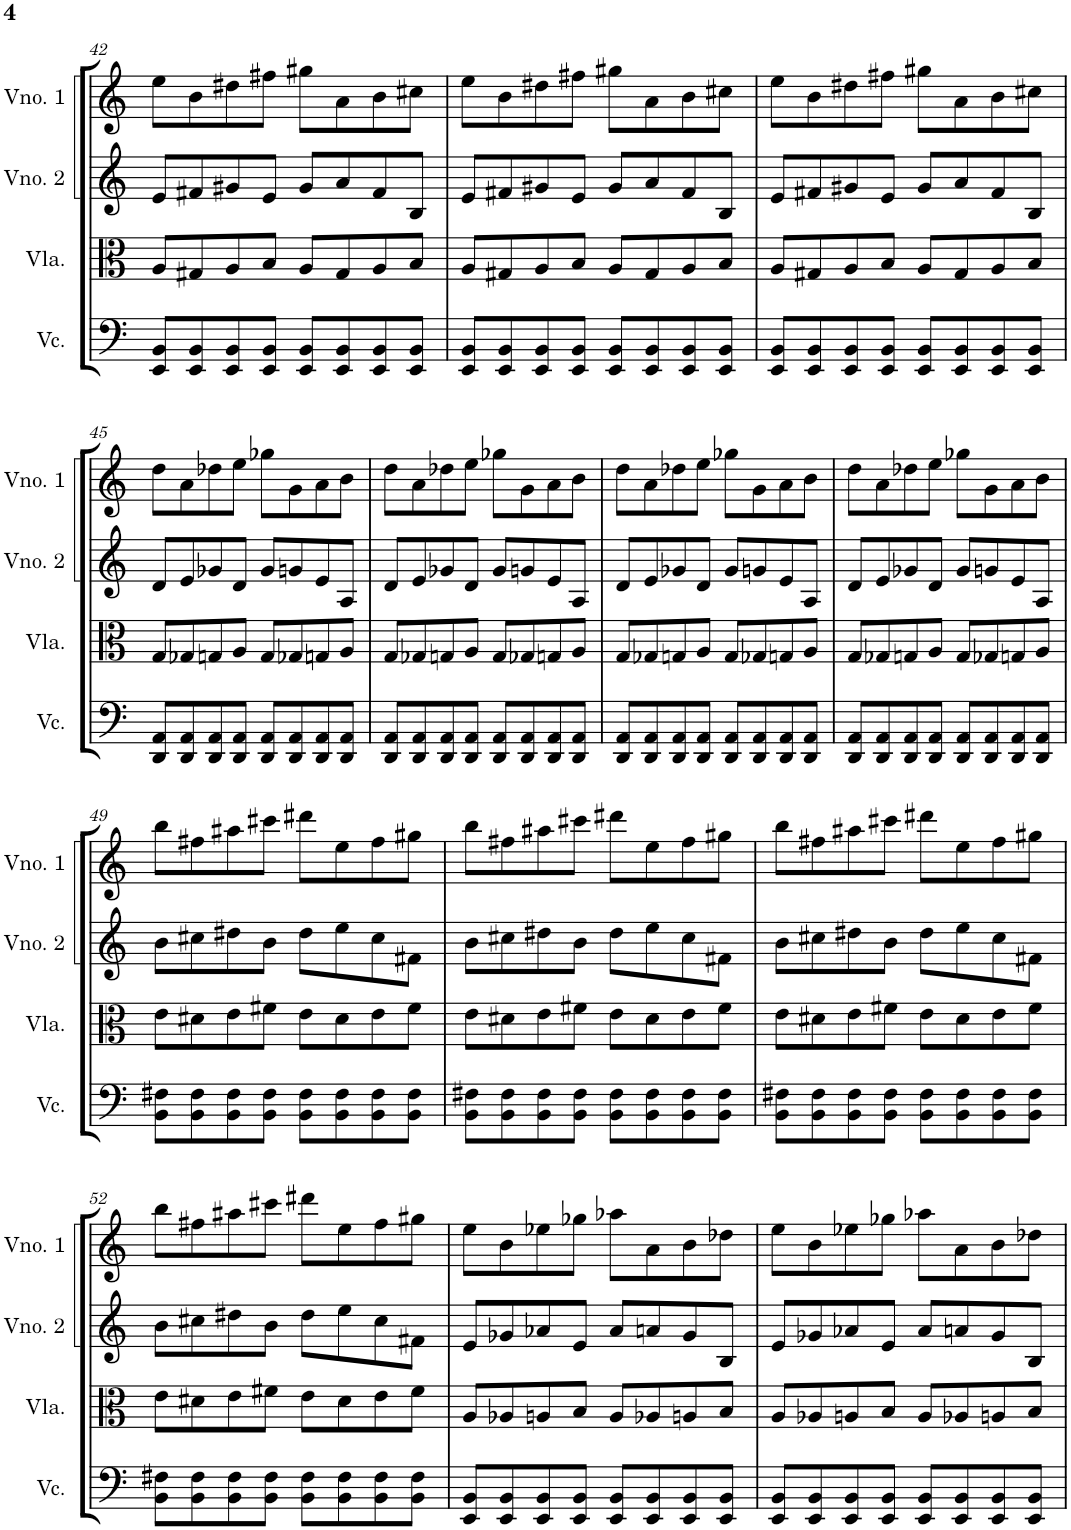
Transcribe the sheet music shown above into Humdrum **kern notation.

**kern	**kern	**kern	**kern
*part4	*part3	*part2	*part1
*staff4	*staff3	*staff2	*staff1
*I"Violoncelo	*I"Viola	*I"Violino 2	*I"Violino 1
*I'Vc.	*I'Vla.	*I'Vno. 2	*I'Vno. 1
!!LO:PB:g=z
*clefF4	*clefC3	*clefG2	*clefG2
*k[]	*k[]	*k[]	*k[]
*M4/4	*M4/4	*M4/4	*M4/4
=42	=42	=42	=42
8EE/ 8BB/L	8A/L	8e/L	8ee\L
8EE/ 8BB/	8G#X/	8f#X/	8b\
8EE/ 8BB/	8A/	8g#X/	8dd#X\
8EE/ 8BB/J	8B/J	8e/J	8ff#X\J
8EE/ 8BB/L	8A/L	8g#/L	8gg#X\L
8EE/ 8BB/	8G#/	8a/	8a\
8EE/ 8BB/	8A/	8f#/	8b\
8EE/ 8BB/J	8B/J	8B/J	8cc#X\J
=43	=43	=43	=43
8EE/ 8BB/L	8A/L	8e/L	8ee\L
8EE/ 8BB/	8G#X/	8f#X/	8b\
8EE/ 8BB/	8A/	8g#X/	8dd#X\
8EE/ 8BB/J	8B/J	8e/J	8ff#X\J
8EE/ 8BB/L	8A/L	8g#/L	8gg#X\L
8EE/ 8BB/	8G#/	8a/	8a\
8EE/ 8BB/	8A/	8f#/	8b\
8EE/ 8BB/J	8B/J	8B/J	8cc#X\J
=44	=44	=44	=44
8EE/ 8BB/L	8A/L	8e/L	8ee\L
8EE/ 8BB/	8G#X/	8f#X/	8b\
8EE/ 8BB/	8A/	8g#X/	8dd#X\
8EE/ 8BB/J	8B/J	8e/J	8ff#X\J
8EE/ 8BB/L	8A/L	8g#/L	8gg#X\L
8EE/ 8BB/	8G#/	8a/	8a\
8EE/ 8BB/	8A/	8f#/	8b\
8EE/ 8BB/J	8B/J	8B/J	8cc#X\J
!!LO:LB:g=z
=45	=45	=45	=45
8DD/ 8AA/L	8G/L	8d/L	8dd\L
8DD/ 8AA/	8G-X/	8e/	8a\
8DD/ 8AA/	8Gn/	8g-X/	8dd-X\
8DD/ 8AA/J	8A/J	8d/J	8ee\J
8DD/ 8AA/L	8G/L	8g-/L	8gg-X\L
8DD/ 8AA/	8G-X/	8gn/	8g\
8DD/ 8AA/	8Gn/	8e/	8a\
8DD/ 8AA/J	8A/J	8A/J	8b\J
=46	=46	=46	=46
8DD/ 8AA/L	8G/L	8d/L	8dd\L
8DD/ 8AA/	8G-X/	8e/	8a\
8DD/ 8AA/	8Gn/	8g-X/	8dd-X\
8DD/ 8AA/J	8A/J	8d/J	8ee\J
8DD/ 8AA/L	8G/L	8g-/L	8gg-X\L
8DD/ 8AA/	8G-X/	8gn/	8g\
8DD/ 8AA/	8Gn/	8e/	8a\
8DD/ 8AA/J	8A/J	8A/J	8b\J
=47	=47	=47	=47
8DD/ 8AA/L	8G/L	8d/L	8dd\L
8DD/ 8AA/	8G-X/	8e/	8a\
8DD/ 8AA/	8Gn/	8g-X/	8dd-X\
8DD/ 8AA/J	8A/J	8d/J	8ee\J
8DD/ 8AA/L	8G/L	8g-/L	8gg-X\L
8DD/ 8AA/	8G-X/	8gn/	8g\
8DD/ 8AA/	8Gn/	8e/	8a\
8DD/ 8AA/J	8A/J	8A/J	8b\J
=48	=48	=48	=48
8DD/ 8AA/L	8G/L	8d/L	8dd\L
8DD/ 8AA/	8G-X/	8e/	8a\
8DD/ 8AA/	8Gn/	8g-X/	8dd-X\
8DD/ 8AA/J	8A/J	8d/J	8ee\J
8DD/ 8AA/L	8G/L	8g-/L	8gg-X\L
8DD/ 8AA/	8G-X/	8gn/	8g\
8DD/ 8AA/	8Gn/	8e/	8a\
8DD/ 8AA/J	8A/J	8A/J	8b\J
!!LO:LB:g=z
=49	=49	=49	=49
8BB\ 8F#X\L	8e\L	8b\L	8bb\L
8BB\ 8F#\	8d#X\	8cc#X\	8ff#X\
8BB\ 8F#\	8e\	8dd#X\	8aa#X\
8BB\ 8F#\J	8f#X\J	8b\J	8ccc#X\J
8BB\ 8F#\L	8e\L	8dd#\L	8ddd#X\L
8BB\ 8F#\	8d#\	8ee\	8ee\
8BB\ 8F#\	8e\	8cc#\	8ff#\
8BB\ 8F#\J	8f#\J	8f#X\J	8gg#X\J
=50	=50	=50	=50
8BB\ 8F#X\L	8e\L	8b\L	8bb\L
8BB\ 8F#\	8d#X\	8cc#X\	8ff#X\
8BB\ 8F#\	8e\	8dd#X\	8aa#X\
8BB\ 8F#\J	8f#X\J	8b\J	8ccc#X\J
8BB\ 8F#\L	8e\L	8dd#\L	8ddd#X\L
8BB\ 8F#\	8d#\	8ee\	8ee\
8BB\ 8F#\	8e\	8cc#\	8ff#\
8BB\ 8F#\J	8f#\J	8f#X\J	8gg#X\J
=51	=51	=51	=51
8BB\ 8F#X\L	8e\L	8b\L	8bb\L
8BB\ 8F#\	8d#X\	8cc#X\	8ff#X\
8BB\ 8F#\	8e\	8dd#X\	8aa#X\
8BB\ 8F#\J	8f#X\J	8b\J	8ccc#X\J
8BB\ 8F#\L	8e\L	8dd#\L	8ddd#X\L
8BB\ 8F#\	8d#\	8ee\	8ee\
8BB\ 8F#\	8e\	8cc#\	8ff#\
8BB\ 8F#\J	8f#\J	8f#X\J	8gg#X\J
!!LO:LB:g=z
=52	=52	=52	=52
8BB\ 8F#X\L	8e\L	8b\L	8bb\L
8BB\ 8F#\	8d#X\	8cc#X\	8ff#X\
8BB\ 8F#\	8e\	8dd#X\	8aa#X\
8BB\ 8F#\J	8f#X\J	8b\J	8ccc#X\J
8BB\ 8F#\L	8e\L	8dd#\L	8ddd#X\L
8BB\ 8F#\	8d#\	8ee\	8ee\
8BB\ 8F#\	8e\	8cc#\	8ff#\
8BB\ 8F#\J	8f#\J	8f#X\J	8gg#X\J
=53	=53	=53	=53
8EE/ 8BB/L	8A/L	8e/L	8ee\L
8EE/ 8BB/	8A-X/	8g-X/	8b\
8EE/ 8BB/	8An/	8a-X/	8ee-X\
8EE/ 8BB/J	8B/J	8e/J	8gg-X\J
8EE/ 8BB/L	8A/L	8a-/L	8aa-X\L
8EE/ 8BB/	8A-X/	8an/	8a\
8EE/ 8BB/	8An/	8g-/	8b\
8EE/ 8BB/J	8B/J	8B/J	8dd-X\J
=54	=54	=54	=54
8EE/ 8BB/L	8A/L	8e/L	8ee\L
8EE/ 8BB/	8A-X/	8g-X/	8b\
8EE/ 8BB/	8An/	8a-X/	8ee-X\
8EE/ 8BB/J	8B/J	8e/J	8gg-X\J
8EE/ 8BB/L	8A/L	8a-/L	8aa-X\L
8EE/ 8BB/	8A-X/	8an/	8a\
8EE/ 8BB/	8An/	8g-/	8b\
8EE/ 8BB/J	8B/J	8B/J	8dd-X\J
=	=	=	=
*-	*-	*-	*-
